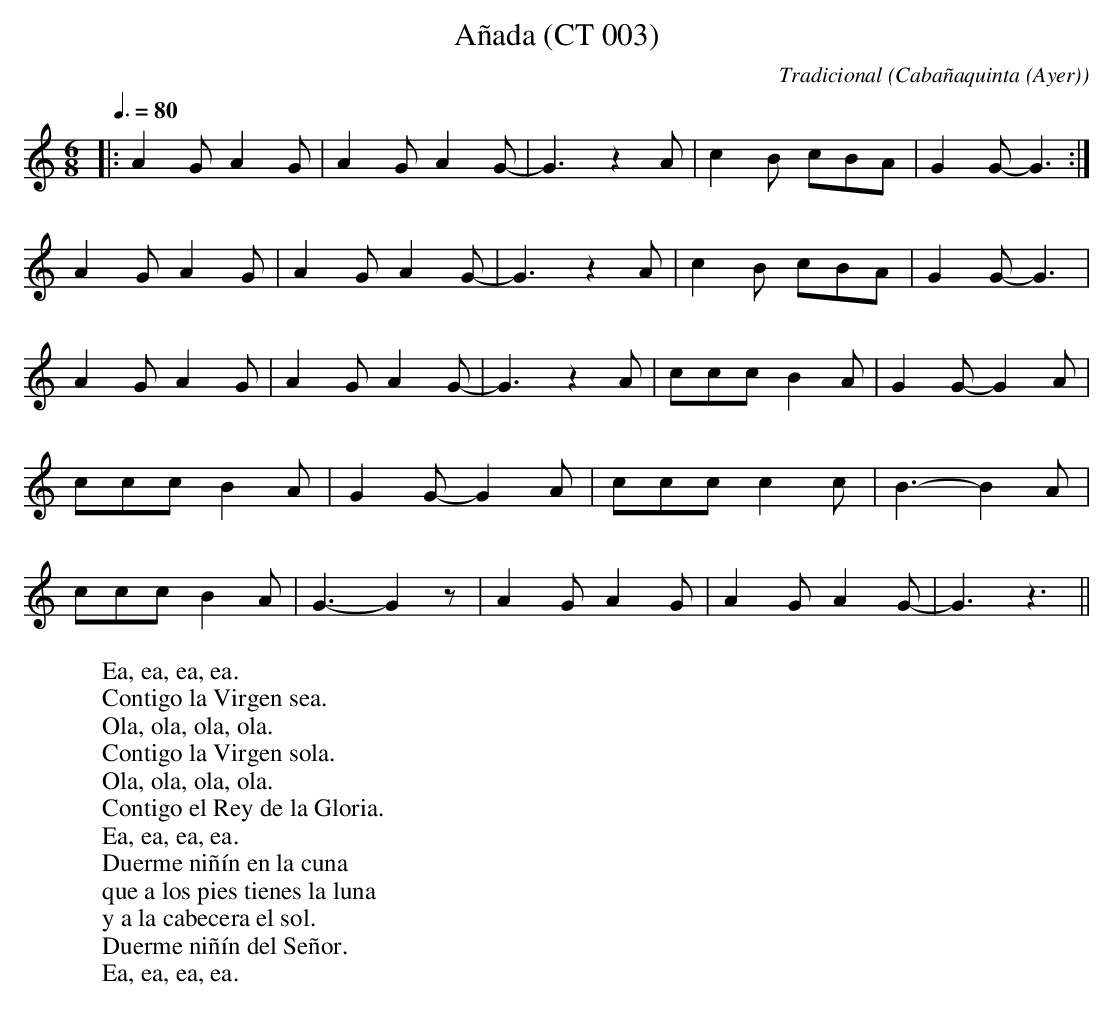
X:1
T:Añada (CT 003)
C:Tradicional
O:Cabañaquinta (Ayer)
M:6/8
L:1/8
Q:3/8=80
K:C
|: A2 G A2 G|A2 G A2 G-|G3 z2 A|c2 B cBA|G2 G-G3 :|
A2 G A2 G|A2 G A2 G-|G3 z2 A|c2 B cBA|G2 G-G3|
A2 G A2 G|A2 G A2 G-|G3 z2 A|ccc B2 A|G2 G-G2 A|
ccc B2 A|G2 G-G2 A|ccc c2 c|B3-B2 A|
ccc B2 A|G3-G2 z|A2 G A2 G|A2 G A2 G-|G3 z3||
W:Ea, ea, ea, ea.
W:Contigo la Virgen sea.
W:Ola, ola, ola, ola.
W:Contigo la Virgen sola.
W:Ola, ola, ola, ola.
W:Contigo el Rey de la Gloria.
W:Ea, ea, ea, ea.
W:Duerme niñín en la cuna
W:que a los pies tienes la luna
W:y a la cabecera el sol.
W:Duerme niñín del Señor.
W:Ea, ea, ea, ea.
W:
